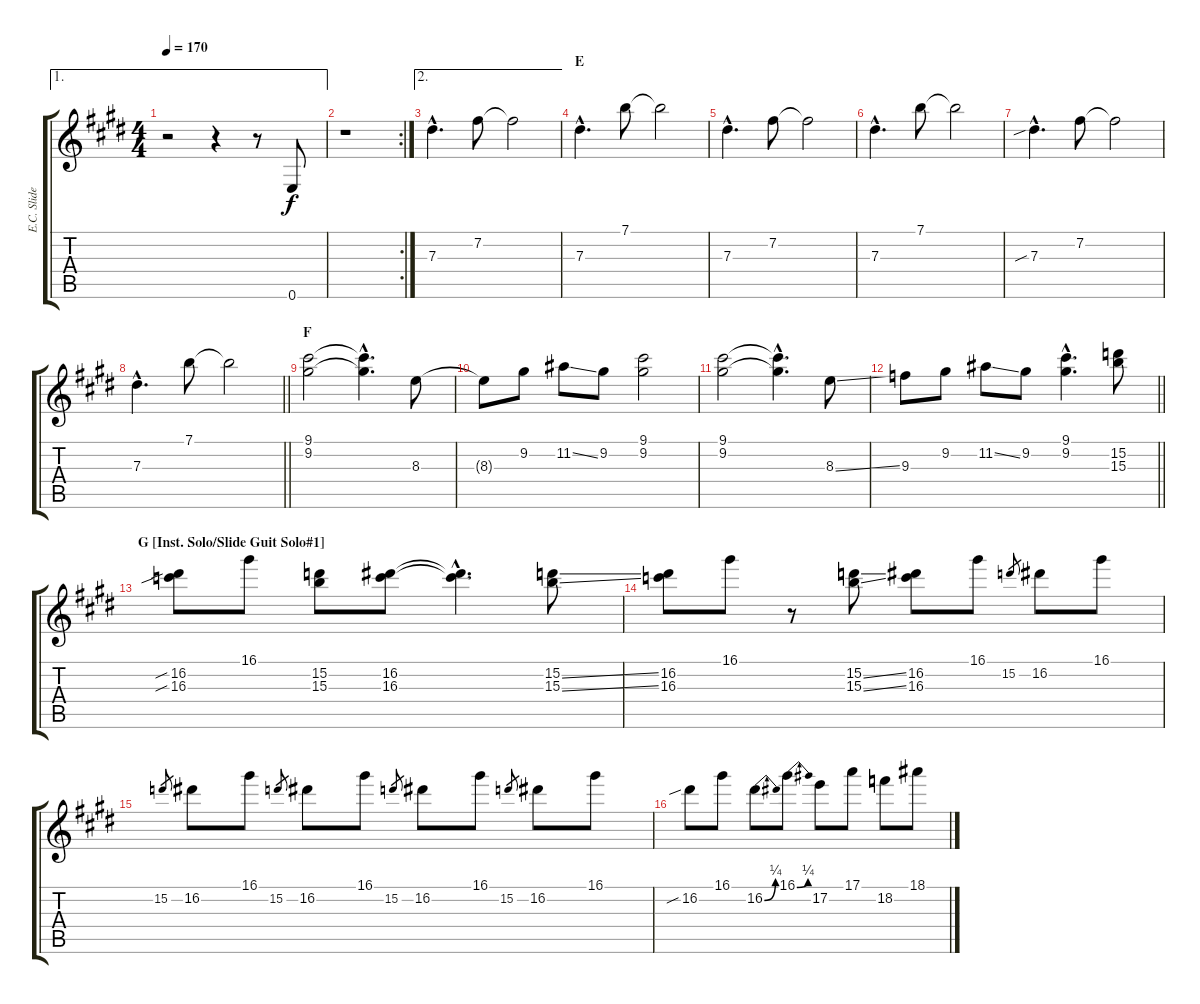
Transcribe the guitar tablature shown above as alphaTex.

\track ("E.C. Slide Guitar I [Slide In E Tuning]" "E.C. Slide") {instrument distortionguitar}
\staff {score tabs}
\tuning (E4 B3 Ab3 E3 B2 E2) {hide}
\ae 1
\ts (4 4)
\tempo 170
\clef g2
\ks e
r.2{dy f} r.4 r.8 0.6.8 |
\rc 2
r.1 |
\ae 2
7.3{hac}.4{d} 7.2.8 7.2{t}.2 |
\section ("" "E")
7.3{hac}.4{d} 7.1.8 7.1{t}.2 |
7.3{hac}.4{d} 7.2.8 7.2{t}.2 |
7.3{hac}.4{d} 7.1.8 7.1{t}.2 |
7.3{sib hac}.4{d} 7.2.8 7.2{t}.2 |
\barLineRight lightlight
7.3{hac}.4{d} 7.1.8 7.1{t}.2 |
\section ("" "F")
(9.1 9.2).2 (9.1{hac t} 9.2{hac t}).4{d} 8.3.8 |
8.3{t}.8 9.2.8 11.2{ss}.8 9.2.8 (9.1 9.2).2 |
(9.1 9.2).2 (9.1{hac t} 9.2{hac t}).4{d} 8.3{ss}.8 |
\barLineRight lightlight
9.3.8 9.2.8 11.2{ss}.8 9.2.8 (9.1{hac} 9.2{hac}).4{d} (15.2 15.3).8 |
\section ("" "G [Inst. Solo/Slide Guit Solo#1]")
(16.2{sib} 16.3{sib}).8 16.1.8 (15.2 15.3).8 (16.2 16.3).8 (16.2{hac t} 16.3{hac t}).4{d} (15.2{ss} 15.3{ss}).8 |
(16.2 16.3).8 16.1.8 r.8 (15.2{ss} 15.3{ss}).8 (16.2 16.3).8 16.1.8 15.2.8{gr} 16.2.8 16.1.8 |
15.2.8{gr} 16.2.8 16.1.8 15.2.8{gr} 16.2.8 16.1.8 15.2.8{gr} 16.2.8 16.1.8 15.2.8{gr} 16.2.8 16.1.8 |
16.2{sib}.8 16.1.8 16.2{be (bend 0 0 60 1)}.8 16.1{be (bend 0 0 60 1)}.8 17.2.8 17.1.8 18.2.8 18.1.8
